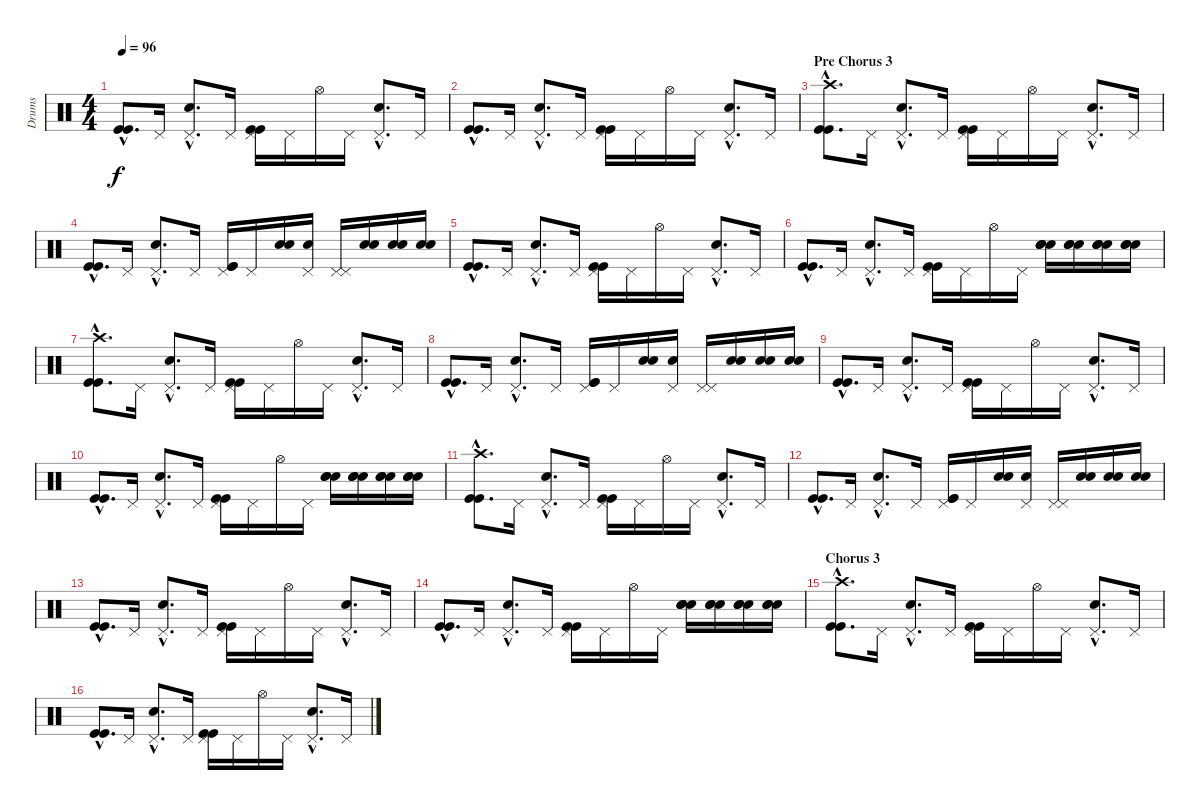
\track ("Drums" "Drums") {instrument percussion}
\staff {score}
\articulation defaults
\ts (4 4)
\tempo 96
\clef neutral
\ks c
("Kick (hit)"{hac} "Kick (hit)"{hac}).8{d dy f} "Pedal Hi-Hat (hit)".16 ("Pedal Hi-Hat (hit)"{hac} "Electric Snare (hit)"{hac}).8{d} "Pedal Hi-Hat (hit)".16 ("Pedal Hi-Hat (hit)" "Kick (hit)" "Kick (hit)").16 "Pedal Hi-Hat (hit)".16 "Hi-Hat (open)".16 "Pedal Hi-Hat (hit)".16 ("Pedal Hi-Hat (hit)"{hac} "Electric Snare (hit)"{hac}).8{d} "Pedal Hi-Hat (hit)".16 |
("Kick (hit)"{hac} "Kick (hit)"{hac}).8{d} "Pedal Hi-Hat (hit)".16 ("Pedal Hi-Hat (hit)"{hac} "Electric Snare (hit)"{hac}).8{d} "Pedal Hi-Hat (hit)".16 ("Pedal Hi-Hat (hit)" "Kick (hit)" "Kick (hit)").16 "Pedal Hi-Hat (hit)".16 "Hi-Hat (open)".16 "Pedal Hi-Hat (hit)".16 ("Pedal Hi-Hat (hit)"{hac} "Electric Snare (hit)"{hac}).8{d} "Pedal Hi-Hat (hit)".16 |
\section ("" "Pre Chorus 3")
("Crash high (hit)"{hac} "Kick (hit)"{hac} "Kick (hit)"{hac}).8{d} "Pedal Hi-Hat (hit)".16 ("Pedal Hi-Hat (hit)"{hac} "Electric Snare (hit)"{hac}).8{d} "Pedal Hi-Hat (hit)".16 ("Pedal Hi-Hat (hit)" "Kick (hit)" "Kick (hit)").16 "Pedal Hi-Hat (hit)".16 "Hi-Hat (open)".16 "Pedal Hi-Hat (hit)".16 ("Pedal Hi-Hat (hit)"{hac} "Electric Snare (hit)"{hac}).8{d} "Pedal Hi-Hat (hit)".16 |
("Kick (hit)"{hac} "Kick (hit)"{hac}).8{d} "Pedal Hi-Hat (hit)".16 ("Pedal Hi-Hat (hit)"{hac} "Electric Snare (hit)"{hac}).8{d} "Pedal Hi-Hat (hit)".16 ("Pedal Hi-Hat (hit)" "Kick (hit)" "Kick (hit)").16 "Pedal Hi-Hat (hit)".16 ("Electric Snare (hit)" "Electric Snare (hit)").16 ("Pedal Hi-Hat (hit)" "Electric Snare (hit)").16 ("Pedal Hi-Hat (hit)" "Pedal Hi-Hat (hit)").16 ("Electric Snare (hit)" "Electric Snare (hit)").16 ("Electric Snare (hit)" "Electric Snare (hit)").16 ("Electric Snare (hit)" "Electric Snare (hit)").16 |
("Kick (hit)"{hac} "Kick (hit)"{hac}).8{d} "Pedal Hi-Hat (hit)".16 ("Pedal Hi-Hat (hit)"{hac} "Electric Snare (hit)"{hac}).8{d} "Pedal Hi-Hat (hit)".16 ("Pedal Hi-Hat (hit)" "Kick (hit)" "Kick (hit)").16 "Pedal Hi-Hat (hit)".16 "Hi-Hat (open)".16 "Pedal Hi-Hat (hit)".16 ("Pedal Hi-Hat (hit)"{hac} "Electric Snare (hit)"{hac}).8{d} "Pedal Hi-Hat (hit)".16 |
("Kick (hit)"{hac} "Kick (hit)"{hac}).8{d} "Pedal Hi-Hat (hit)".16 ("Pedal Hi-Hat (hit)"{hac} "Electric Snare (hit)"{hac}).8{d} "Pedal Hi-Hat (hit)".16 ("Pedal Hi-Hat (hit)" "Kick (hit)" "Kick (hit)").16 "Pedal Hi-Hat (hit)".16 "Hi-Hat (open)".16 "Pedal Hi-Hat (hit)".16 ("Electric Snare (hit)" "Electric Snare (hit)" "Electric Snare (hit)").16 ("Electric Snare (hit)" "Electric Snare (hit)" "Electric Snare (hit)").16 ("Electric Snare (hit)" "Electric Snare (hit)" "Electric Snare (hit)").16 ("Electric Snare (hit)" "Electric Snare (hit)" "Electric Snare (hit)").16 |
("Crash high (hit)"{hac} "Kick (hit)"{hac} "Kick (hit)"{hac}).8{d} "Pedal Hi-Hat (hit)".16 ("Pedal Hi-Hat (hit)"{hac} "Electric Snare (hit)"{hac}).8{d} "Pedal Hi-Hat (hit)".16 ("Pedal Hi-Hat (hit)" "Kick (hit)" "Kick (hit)").16 "Pedal Hi-Hat (hit)".16 "Hi-Hat (open)".16 "Pedal Hi-Hat (hit)".16 ("Pedal Hi-Hat (hit)"{hac} "Electric Snare (hit)"{hac}).8{d} "Pedal Hi-Hat (hit)".16 |
("Kick (hit)"{hac} "Kick (hit)"{hac}).8{d} "Pedal Hi-Hat (hit)".16 ("Pedal Hi-Hat (hit)"{hac} "Electric Snare (hit)"{hac}).8{d} "Pedal Hi-Hat (hit)".16 ("Pedal Hi-Hat (hit)" "Kick (hit)" "Kick (hit)").16 "Pedal Hi-Hat (hit)".16 ("Electric Snare (hit)" "Electric Snare (hit)").16 ("Pedal Hi-Hat (hit)" "Electric Snare (hit)").16 ("Pedal Hi-Hat (hit)" "Pedal Hi-Hat (hit)").16 ("Electric Snare (hit)" "Electric Snare (hit)").16 ("Electric Snare (hit)" "Electric Snare (hit)").16 ("Electric Snare (hit)" "Electric Snare (hit)").16 |
("Kick (hit)"{hac} "Kick (hit)"{hac}).8{d} "Pedal Hi-Hat (hit)".16 ("Pedal Hi-Hat (hit)"{hac} "Electric Snare (hit)"{hac}).8{d} "Pedal Hi-Hat (hit)".16 ("Pedal Hi-Hat (hit)" "Kick (hit)" "Kick (hit)").16 "Pedal Hi-Hat (hit)".16 "Hi-Hat (open)".16 "Pedal Hi-Hat (hit)".16 ("Pedal Hi-Hat (hit)"{hac} "Electric Snare (hit)"{hac}).8{d} "Pedal Hi-Hat (hit)".16 |
("Kick (hit)"{hac} "Kick (hit)"{hac}).8{d} "Pedal Hi-Hat (hit)".16 ("Pedal Hi-Hat (hit)"{hac} "Electric Snare (hit)"{hac}).8{d} "Pedal Hi-Hat (hit)".16 ("Pedal Hi-Hat (hit)" "Kick (hit)" "Kick (hit)").16 "Pedal Hi-Hat (hit)".16 "Hi-Hat (open)".16 "Pedal Hi-Hat (hit)".16 ("Electric Snare (hit)" "Electric Snare (hit)" "Electric Snare (hit)").16 ("Electric Snare (hit)" "Electric Snare (hit)" "Electric Snare (hit)").16 ("Electric Snare (hit)" "Electric Snare (hit)" "Electric Snare (hit)").16 ("Electric Snare (hit)" "Electric Snare (hit)" "Electric Snare (hit)").16 |
("Crash high (hit)"{hac} "Kick (hit)"{hac} "Kick (hit)"{hac}).8{d} "Pedal Hi-Hat (hit)".16 ("Pedal Hi-Hat (hit)"{hac} "Electric Snare (hit)"{hac}).8{d} "Pedal Hi-Hat (hit)".16 ("Pedal Hi-Hat (hit)" "Kick (hit)" "Kick (hit)").16 "Pedal Hi-Hat (hit)".16 "Hi-Hat (open)".16 "Pedal Hi-Hat (hit)".16 ("Pedal Hi-Hat (hit)"{hac} "Electric Snare (hit)"{hac}).8{d} "Pedal Hi-Hat (hit)".16 |
("Kick (hit)"{hac} "Kick (hit)"{hac}).8{d} "Pedal Hi-Hat (hit)".16 ("Pedal Hi-Hat (hit)"{hac} "Electric Snare (hit)"{hac}).8{d} "Pedal Hi-Hat (hit)".16 ("Pedal Hi-Hat (hit)" "Kick (hit)" "Kick (hit)").16 "Pedal Hi-Hat (hit)".16 ("Electric Snare (hit)" "Electric Snare (hit)").16 ("Pedal Hi-Hat (hit)" "Electric Snare (hit)").16 ("Pedal Hi-Hat (hit)" "Pedal Hi-Hat (hit)").16 ("Electric Snare (hit)" "Electric Snare (hit)").16 ("Electric Snare (hit)" "Electric Snare (hit)").16 ("Electric Snare (hit)" "Electric Snare (hit)").16 |
("Kick (hit)"{hac} "Kick (hit)"{hac}).8{d} "Pedal Hi-Hat (hit)".16 ("Pedal Hi-Hat (hit)"{hac} "Electric Snare (hit)"{hac}).8{d} "Pedal Hi-Hat (hit)".16 ("Pedal Hi-Hat (hit)" "Kick (hit)" "Kick (hit)").16 "Pedal Hi-Hat (hit)".16 "Hi-Hat (open)".16 "Pedal Hi-Hat (hit)".16 ("Pedal Hi-Hat (hit)"{hac} "Electric Snare (hit)"{hac}).8{d} "Pedal Hi-Hat (hit)".16 |
("Kick (hit)"{hac} "Kick (hit)"{hac}).8{d} "Pedal Hi-Hat (hit)".16 ("Pedal Hi-Hat (hit)"{hac} "Electric Snare (hit)"{hac}).8{d} "Pedal Hi-Hat (hit)".16 ("Pedal Hi-Hat (hit)" "Kick (hit)" "Kick (hit)").16 "Pedal Hi-Hat (hit)".16 "Hi-Hat (open)".16 "Pedal Hi-Hat (hit)".16 ("Electric Snare (hit)" "Electric Snare (hit)" "Electric Snare (hit)").16 ("Electric Snare (hit)" "Electric Snare (hit)" "Electric Snare (hit)").16 ("Electric Snare (hit)" "Electric Snare (hit)" "Electric Snare (hit)").16 ("Electric Snare (hit)" "Electric Snare (hit)" "Electric Snare (hit)").16 |
\section ("" "Chorus 3")
("Crash high (hit)"{hac} "Kick (hit)"{hac} "Kick (hit)"{hac}).8{d} "Pedal Hi-Hat (hit)".16 ("Pedal Hi-Hat (hit)"{hac} "Electric Snare (hit)"{hac}).8{d} "Pedal Hi-Hat (hit)".16 ("Pedal Hi-Hat (hit)" "Kick (hit)" "Kick (hit)").16 "Pedal Hi-Hat (hit)".16 "Hi-Hat (open)".16 "Pedal Hi-Hat (hit)".16 ("Pedal Hi-Hat (hit)"{hac} "Electric Snare (hit)"{hac}).8{d} "Pedal Hi-Hat (hit)".16 |
("Kick (hit)"{hac} "Kick (hit)"{hac}).8{d} "Pedal Hi-Hat (hit)".16 ("Pedal Hi-Hat (hit)"{hac} "Electric Snare (hit)"{hac}).8{d} "Pedal Hi-Hat (hit)".16 ("Pedal Hi-Hat (hit)" "Kick (hit)" "Kick (hit)").16 "Pedal Hi-Hat (hit)".16 "Hi-Hat (open)".16 "Pedal Hi-Hat (hit)".16 ("Pedal Hi-Hat (hit)"{hac} "Electric Snare (hit)"{hac}).8{d} "Pedal Hi-Hat (hit)".16
